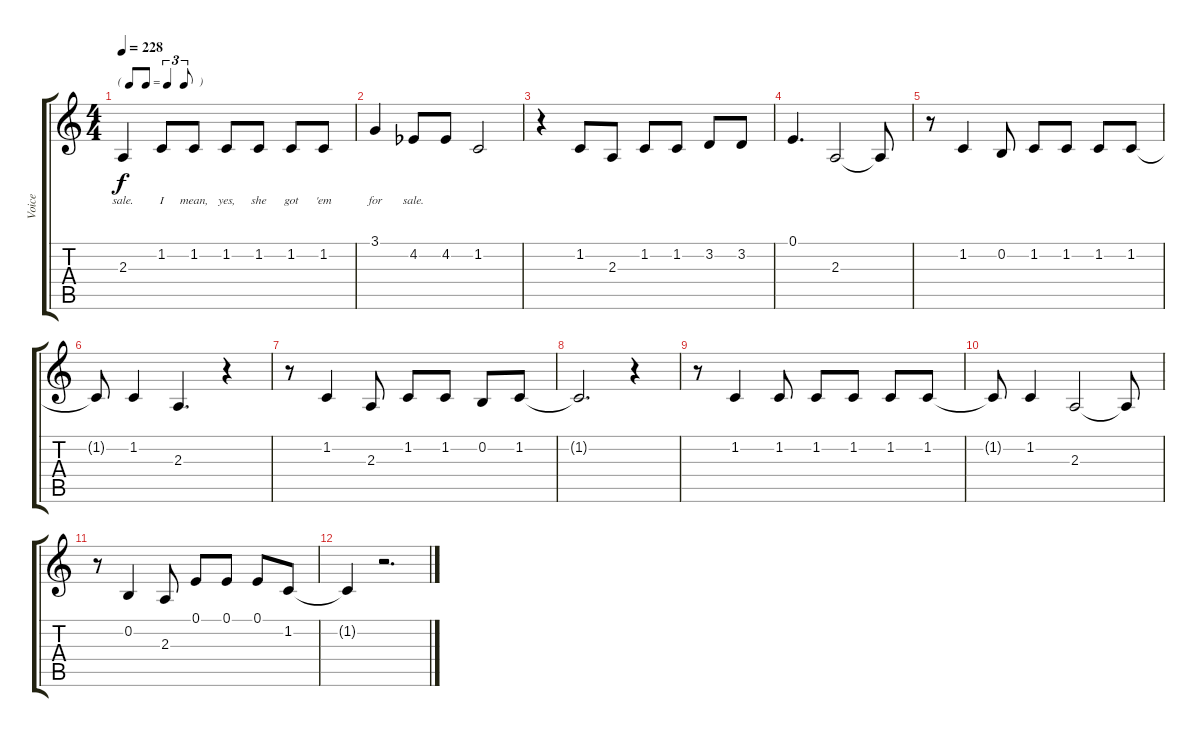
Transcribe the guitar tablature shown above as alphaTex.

\track ("Voice" "Voice") {instrument trombone}
\staff {score tabs}
\tuning (E4 B3 G3 D3 A2 E2) {hide}
\ts (4 4)
\tf triplet8th
\tempo 228
\clef g2
\ks c
2.3.4{lyrics (0 "sale.") lyrics (1 "") lyrics (2 "") lyrics (3 "") lyrics (4 "") dy f} 1.2.8{lyrics (0 "I") lyrics (1 "") lyrics (2 "") lyrics (3 "") lyrics (4 "")} 1.2.8{lyrics (0 "mean,") lyrics (1 "") lyrics (2 "") lyrics (3 "") lyrics (4 "")} 1.2.8{lyrics (0 "yes,") lyrics (1 "") lyrics (2 "") lyrics (3 "") lyrics (4 "")} 1.2.8{lyrics (0 "she") lyrics (1 "") lyrics (2 "") lyrics (3 "") lyrics (4 "")} 1.2.8{lyrics (0 "got") lyrics (1 "") lyrics (2 "") lyrics (3 "") lyrics (4 "")} 1.2.8{lyrics (0 "'em") lyrics (1 "") lyrics (2 "") lyrics (3 "") lyrics (4 "")} |
3.1.4{lyrics (0 "for") lyrics (1 "") lyrics (2 "") lyrics (3 "") lyrics (4 "")} 4.2{acc b}.8{lyrics (0 "sale.") lyrics (1 "") lyrics (2 "") lyrics (3 "") lyrics (4 "")} 4.2{acc b}.8 1.2.2 |
r.4 1.2.8 2.3.8 1.2.8 1.2.8 3.2.8 3.2.8 |
0.1.4{d} 2.3.2 2.3{t}.8 |
r.8 1.2.4 0.2.8 1.2.8 1.2.8 1.2.8 1.2.8 |
1.2{t}.8 1.2.4 2.3.4{d} r.4 |
r.8 1.2.4 2.3.8 1.2.8 1.2.8 0.2.8 1.2.8 |
1.2{t}.2{d} r.4 |
r.8 1.2.4 1.2.8 1.2.8 1.2.8 1.2.8 1.2.8 |
1.2{t}.8 1.2.4 2.3.2 2.3{t}.8 |
r.8 0.2.4 2.3.8 0.1.8 0.1.8 0.1.8 1.2.8 |
1.2{t}.4 r.2{d}
